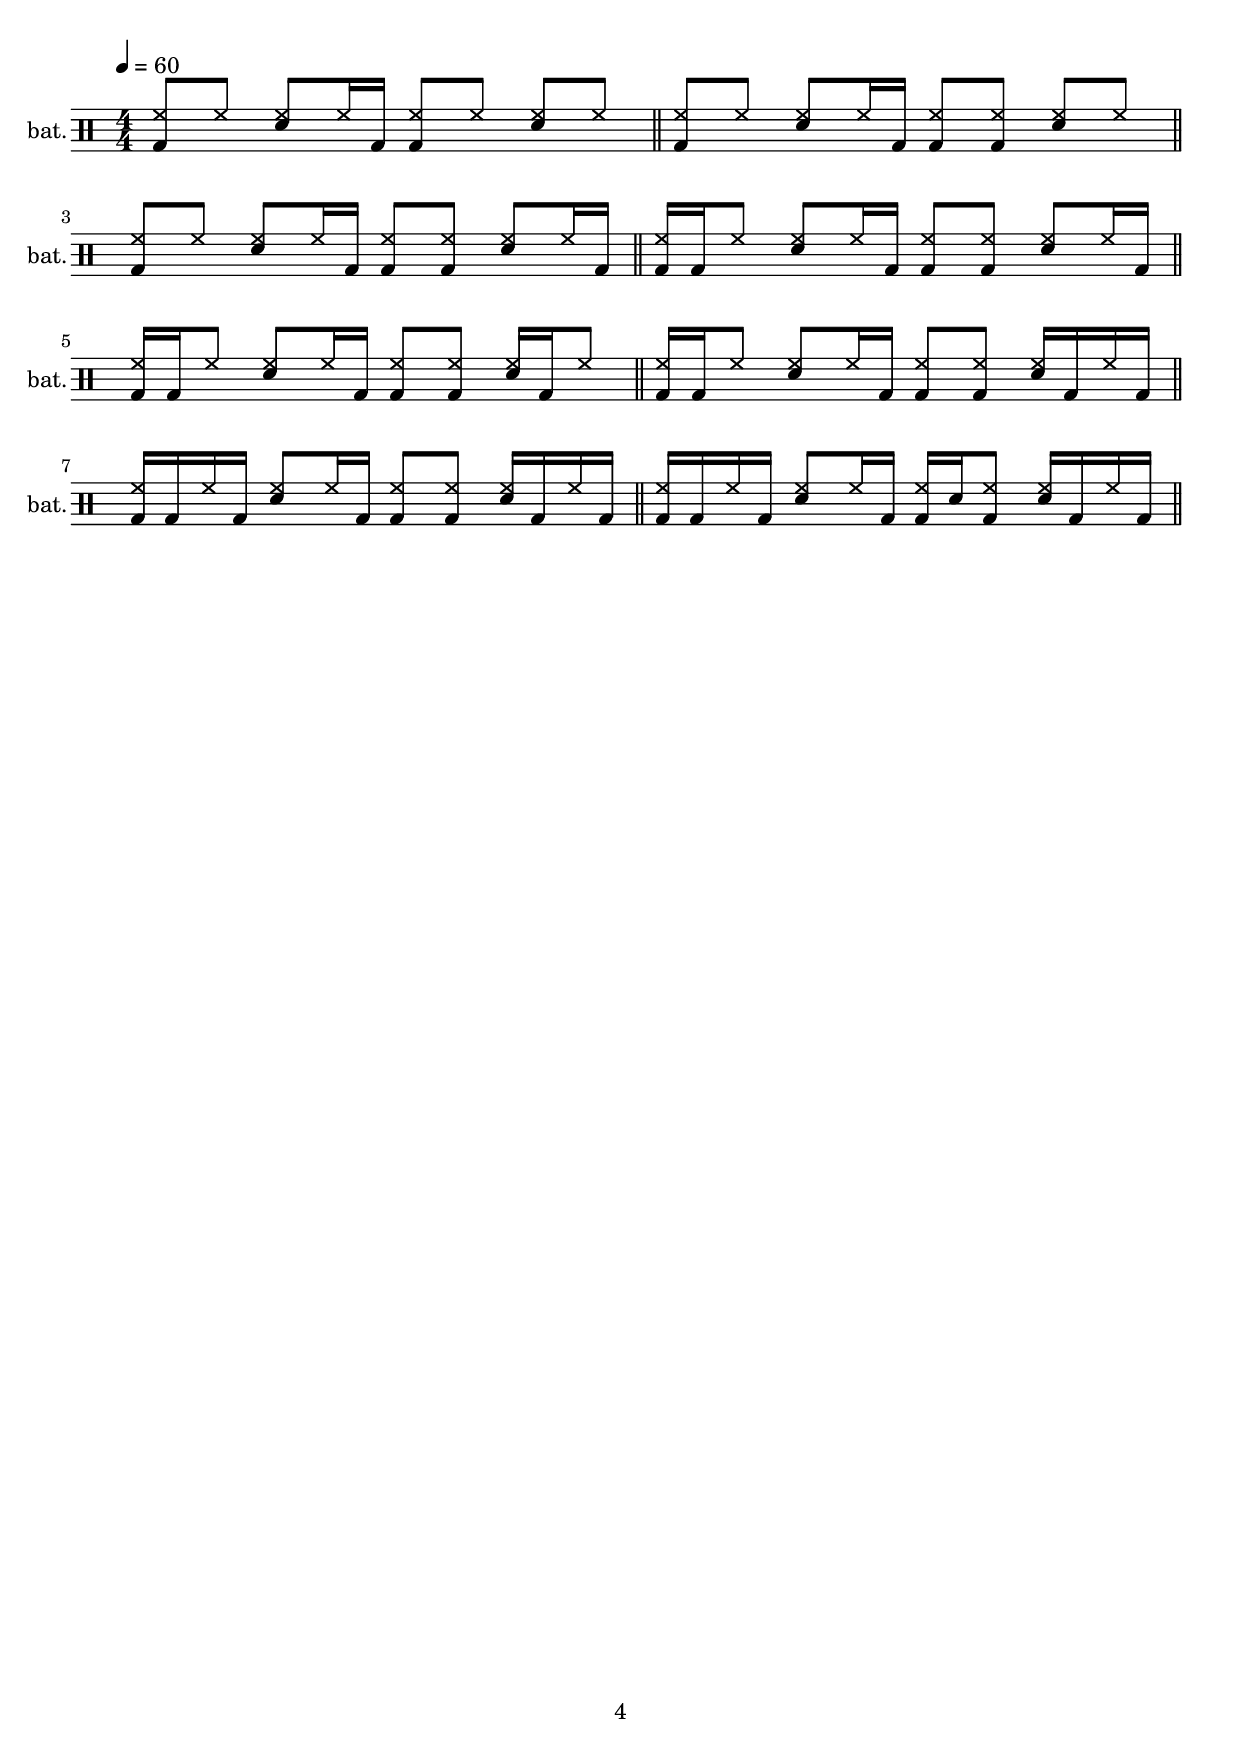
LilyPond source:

\version "2.24.2"

bpm = 60

pat_o = \drummode {
    r1
}

pat_i = \drummode {
    <hh bd>8 hh <hh sn> hh16 bd <hh bd>8 hh <hh sn> hh
}

pat_ii = \drummode {
    <hh bd>8 hh <hh sn> hh16 bd <hh bd>8 <hh bd> <hh sn> hh
}

pat_iii = \drummode {
    <hh bd>8 hh <hh sn> hh16 bd <hh bd>8 <hh bd> <hh sn> hh16 bd
}

pat_iv = \drummode {
    <hh bd>16 bd hh8 <hh sn> hh16 bd <hh bd>8 <hh bd> <hh sn> hh16 bd
}

pat_v = \drummode {
    <hh bd>16 bd hh8 <hh sn> hh16 bd <hh bd>8 <hh bd> <hh sn>16 bd hh8
}

pat_vi = \drummode {
    <hh bd>16 bd hh8 <hh sn> hh16 bd <hh bd>8 <hh bd> <hh sn>16 bd hh bd
}

pat_vii = \drummode {
    %1                   %2               %3               %4
    <hh bd>16 bd hh bd <hh sn>8 hh16 bd <hh bd>8 <hh bd> <hh sn>16 bd hh bd
}

pat_viii = \drummode {
    %1                   %2               %3                  %4
    <hh bd>16 bd hh bd <hh sn>8 hh16 bd <hh bd> sn <hh bd>8 <hh sn>16 bd hh bd
}

main = {
    \stemUp

    \pat_i    \section
    \pat_ii   \section

    \break

    \pat_iii  \section
    \pat_iv   \section

    \break

    \pat_v    \section
    \pat_vi   \section

    \break

    \pat_vii  \section
    \pat_viii \section

    \repeat volta 2 {
        %\pat_viii
    }
    %r2  r2
    %sn8^"L" sn^"R"

    \pageTurn

    %\pat_o
}

\version "2.24.2"

\header {
  %piece = "MENUET"
  %composer = "Christian Petzold"
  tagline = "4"
}

\paper {
  %page-breaking = #ly:minimal-breaking % only breaks if necessary or force via \pageTurn
  %page-breaking = #ly:one-page-breaking % ends page early, dropping whitespace
  %page-breaking = #ly:page-turn-breaking % breaks at \pageTurn, may break also at \allowPageTurn
}

dr = {
    \new DrumStaff \with {
        %instrumentName = "drums"
        instrumentName = "bat."
        shortInstrumentName = "bat."
    }
    \new DrumVoice {
        \clef percussion
        \numericTimeSignature
        \time 4/4
        \tempo 4 = \bpm
        \set Timing.beamExceptions = #'()
        \override Beam.positions = #'(4.8 . 4.8) % keeps beams horizontal

        \main
    }
}

\score {
    \dr
    \layout {
        %indent = 3.0\cm
        %short-indent = 1.5\cm
        indent = 0.2\cm
        short-indent = 0.2\cm
    }
}

\score {
    \unfoldRepeats { \dr }
    \midi { \tempo 4 = \bpm }
}

